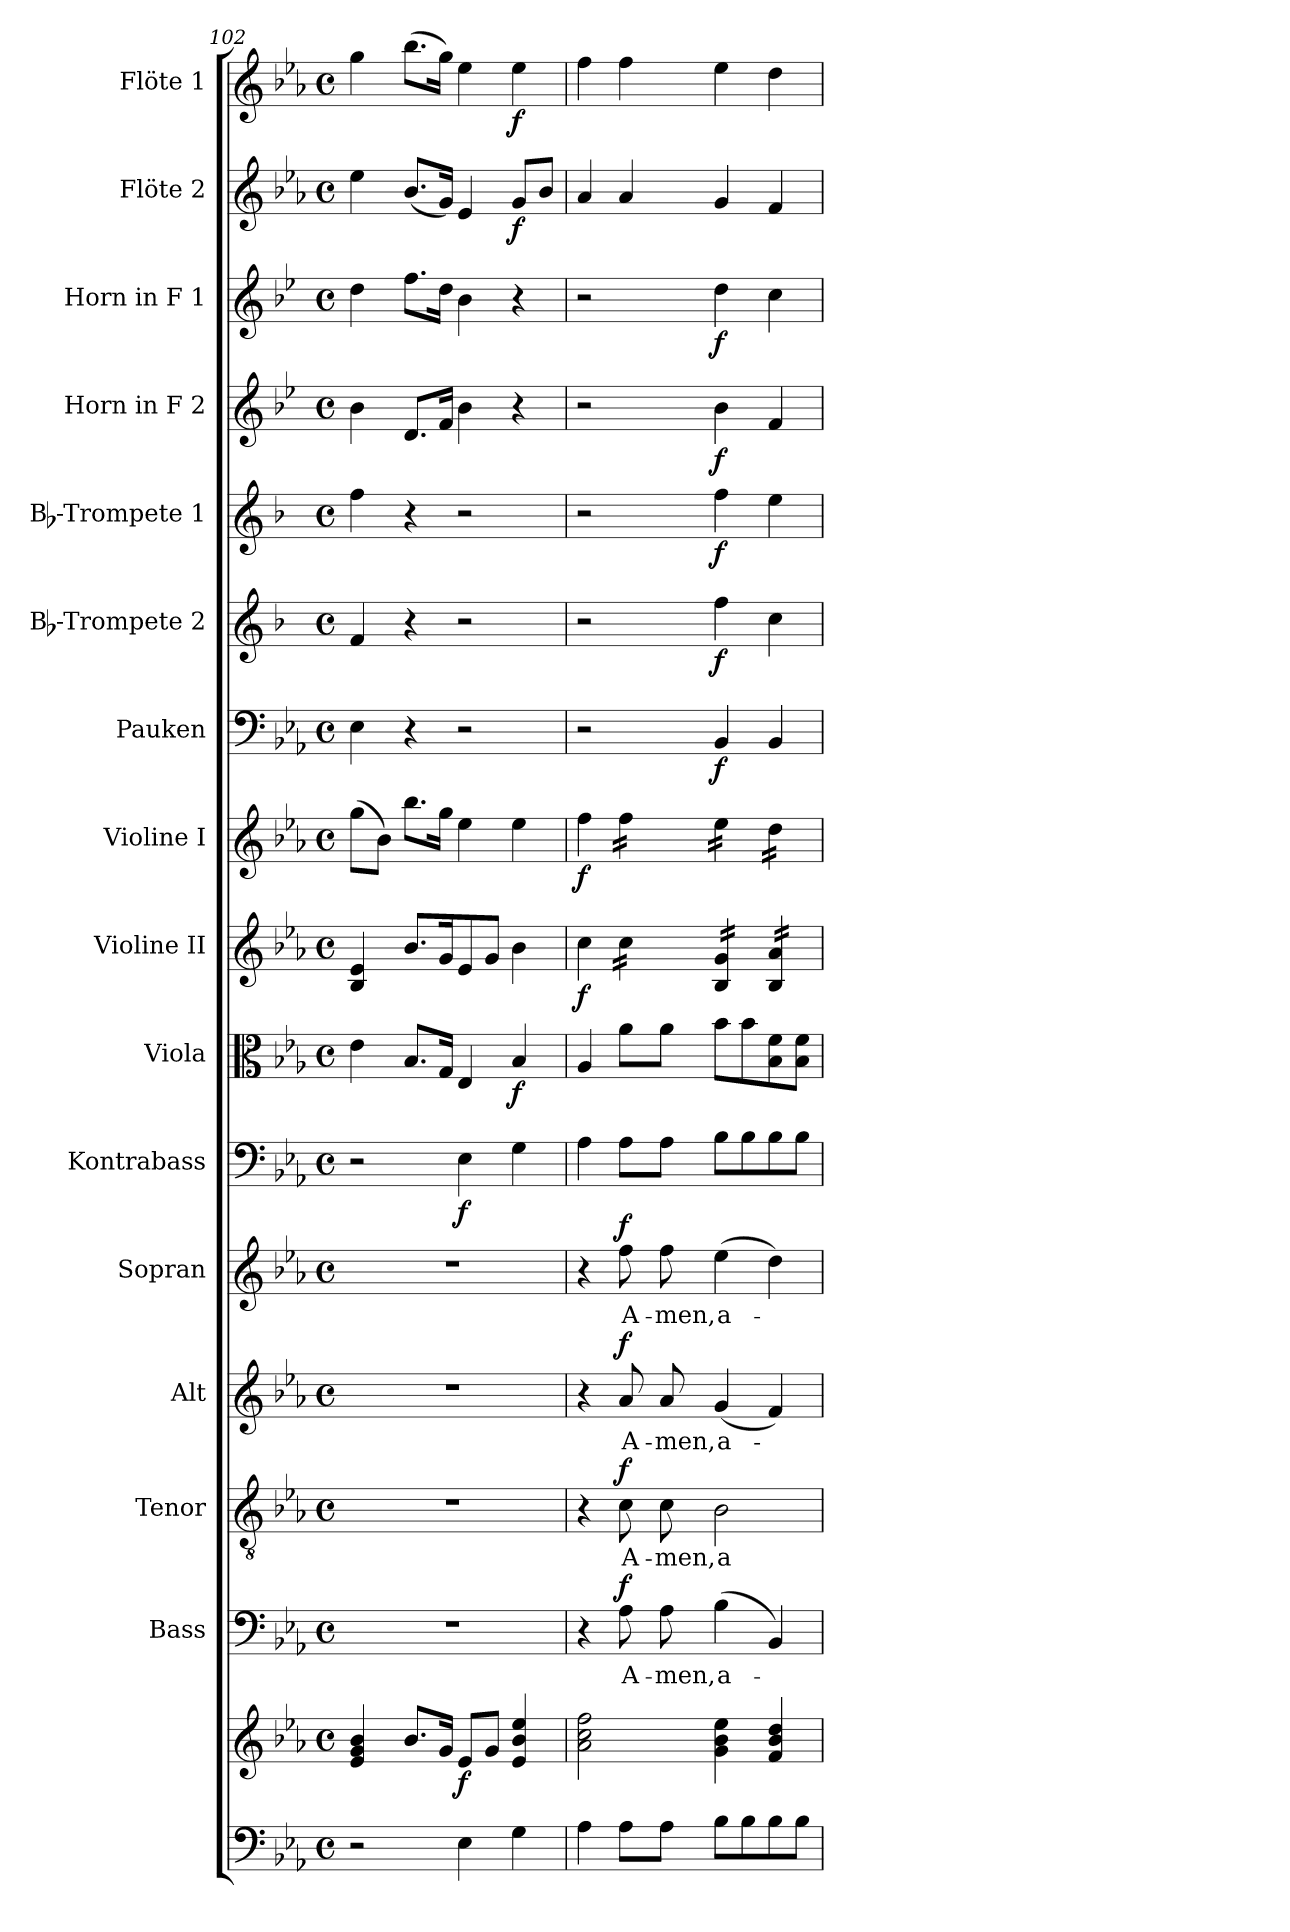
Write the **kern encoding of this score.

**kern	**kern	**dynam	**kern	**text	**dynam	**kern	**text	**dynam	**kern	**text	**dynam	**kern	**text	**dynam	**kern	**dynam	**kern	**dynam	**kern	**dynam	**kern	**dynam	**kern	**dynam	**kern	**dynam	**kern	**dynam	**kern	**dynam	**kern	**dynam	**kern	**dynam	**kern	**dynam
*part16	*part16	*part16	*part15	*part15	*part15	*part14	*part14	*part14	*part13	*part13	*part13	*part12	*part12	*part12	*part11	*part11	*part10	*part10	*part9	*part9	*part8	*part8	*part7	*part7	*part6	*part6	*part5	*part5	*part4	*part4	*part3	*part3	*part2	*part2	*part1	*part1
*staff17	*staff16	*staff16/17	*staff15	*staff15	*staff15	*staff14	*staff14	*staff14	*staff13	*staff13	*staff13	*staff12	*staff12	*staff12	*staff11	*staff11	*staff10	*staff10	*staff9	*staff9	*staff8	*staff8	*staff7	*staff7	*staff6	*staff6	*staff5	*staff5	*staff4	*staff4	*staff3	*staff3	*staff2	*staff2	*staff1	*staff1
*	*	*	*I"Bass	*	*	*I"Tenor	*	*	*I"Alt	*	*	*I"Sopran	*	*	*I"Kontrabass	*	*I"Viola	*	*I"Violine II	*	*I"Violine I	*	*I"Pauken	*	*I"Bb-Trompete 2	*	*I"Bb-Trompete 1	*	*I"Horn in F 2	*	*I"Horn in F 1	*	*I"Flöte 2	*	*I"Flöte 1	*
*	*	*	*I'B.	*	*	*I'T.	*	*	*I'A.	*	*	*I'S.	*	*	*I'Kb.	*	*I'Vla.	*	*I'Vl. II	*	*I'Vl. I	*	*I'Pk.	*	*I'Bb Trp. 2	*	*I'Bb Trp. 1	*	*	*	*	*	*I'Fl. 2	*	*I'Fl. 1	*
*clefF4	*clefG2	*	*clefF4	*	*	*clefGv2	*	*	*clefG2	*	*	*clefG2	*	*	*clefF4	*	*clefC3	*	*clefG2	*	*clefG2	*	*clefF4	*	*clefG2	*	*clefG2	*	*clefG2	*	*clefG2	*	*clefG2	*	*clefG2	*
*	*	*	*	*	*	*	*	*	*	*	*	*	*	*	*ITrd7c12	*	*	*	*	*	*	*	*	*	*ITrd1c2	*	*ITrd1c2	*	*ITrd4c7	*	*ITrd4c7	*	*	*	*	*
*k[b-e-a-]	*k[b-e-a-]	*	*k[b-e-a-]	*	*	*k[b-e-a-]	*	*	*k[b-e-a-]	*	*	*k[b-e-a-]	*	*	*k[b-e-a-]	*	*k[b-e-a-]	*	*k[b-e-a-]	*	*k[b-e-a-]	*	*k[b-e-a-]	*	*k[b-e-a-]	*	*k[b-e-a-]	*	*k[b-e-a-]	*	*k[b-e-a-]	*	*k[b-e-a-]	*	*k[b-e-a-]	*
*E-:	*E-:	*	*E-:	*	*	*E-:	*	*	*E-:	*	*	*E-:	*	*	*E-:	*	*E-:	*	*E-:	*	*E-:	*	*E-:	*	*E-:	*	*E-:	*	*E-:	*	*E-:	*	*E-:	*	*E-:	*
*M4/4	*M4/4	*	*M4/4	*	*	*M4/4	*	*	*M4/4	*	*	*M4/4	*	*	*M4/4	*	*M4/4	*	*M4/4	*	*M4/4	*	*M4/4	*	*M4/4	*	*M4/4	*	*M4/4	*	*M4/4	*	*M4/4	*	*M4/4	*
*met(c)	*met(c)	*	*met(c)	*	*	*met(c)	*	*	*met(c)	*	*	*met(c)	*	*	*met(c)	*	*met(c)	*	*met(c)	*	*met(c)	*	*met(c)	*	*met(c)	*	*met(c)	*	*met(c)	*	*met(c)	*	*met(c)	*	*met(c)	*
=102	=102	=102	=102	=102	=102	=102	=102	=102	=102	=102	=102	=102	=102	=102	=102	=102	=102	=102	=102	=102	=102	=102	=102	=102	=102	=102	=102	=102	=102	=102	=102	=102	=102	=102	=102	=102
2r	4e-/ 4g/ 4b-/	.	1r	.	.	1r	.	.	1r	.	.	1r	.	.	2r	.	4e-\	.	4B-/ 4e-/	.	(>8gg\L	.	4E-\	.	4e-/	.	4ee-\	.	4e-\	.	4g\	.	4ee-\	.	4gg\	.
.	.	.	.	.	.	.	.	.	.	.	.	.	.	.	.	.	.	.	.	.	8b-\J)	.	.	.	.	.	.	.	.	.	.	.	.	.	.	.
.	8.b-/L	.	.	.	.	.	.	.	.	.	.	.	.	.	.	.	8.B-/L	.	8.b-/L	.	8.bb-\L	.	4r	.	4r	.	4r	.	8.G/L	.	8.b-\L	.	(<8.b-/L	.	(>8.bb-\L	.
.	16g/Jk	.	.	.	.	.	.	.	.	.	.	.	.	.	.	.	16G/Jk	.	16g/k	.	16gg\Jk	.	.	.	.	.	.	.	16B-/Jk	.	16g\Jk	.	16g/Jk)	.	16gg\Jk)	.
!	!	!LO:DY:b	!	!	!	!	!	!	!	!	!	!	!	!	!	!LO:DY:b	!	!	!	!	!	!	!	!	!	!	!	!	!	!	!	!	!	!	!	!
4E-\	8e-/L	f	.	.	.	.	.	.	.	.	.	.	.	.	4EE-\	f	4E-/	.	8e-/	.	4ee-\	.	2r	.	2r	.	2r	.	4e-\	.	4e-\	.	4e-/	.	4ee-\	.
.	8g/J	.	.	.	.	.	.	.	.	.	.	.	.	.	.	.	.	.	8g/J	.	.	.	.	.	.	.	.	.	.	.	.	.	.	.	.	.
!	!	!	!	!	!	!	!	!	!	!	!	!	!	!	!	!	!	!LO:DY:b	!	!	!	!	!	!	!	!	!	!	!	!	!	!	!	!LO:DY:b	!	!LO:DY:b
4G\	4e-/ 4b-/ 4ee-/	.	.	.	.	.	.	.	.	.	.	.	.	.	4GG\	.	4B-/	f	4b-\	.	4ee-\	.	.	.	.	.	.	.	4r	.	4r	.	8g/L	f	4ee-\	f
.	.	.	.	.	.	.	.	.	.	.	.	.	.	.	.	.	.	.	.	.	.	.	.	.	.	.	.	.	.	.	.	.	8b-/J	.	.	.
=103	=103	=103	=103	=103	=103	=103	=103	=103	=103	=103	=103	=103	=103	=103	=103	=103	=103	=103	=103	=103	=103	=103	=103	=103	=103	=103	=103	=103	=103	=103	=103	=103	=103	=103	=103	=103
!	!	!	!	!	!	!	!	!	!	!	!	!	!	!	!	!	!	!	!	!LO:DY:b	!	!LO:DY:b	!	!	!	!	!	!	!	!	!	!	!	!	!	!
4A-\	2a-\ 2cc\ 2ff\	.	4r	.	.	4r	.	.	4r	.	.	4r	.	.	4AA-\	.	4A-/	.	4cc\	f	4ff\	f	2r	.	2r	.	2r	.	2r	.	2r	.	4a-/	.	4ff\	.
!	!	!	!	!LO:LY:b	!LO:DY:a	!	!LO:LY:b	!LO:DY:a	!	!LO:LY:b	!LO:DY:a	!	!LO:LY:b	!LO:DY:a	!	!	!	!	!	!	!	!	!	!	!	!	!	!	!	!	!	!	!	!	!	!
*	*	*	*	*	*	*	*	*	*	*	*	*	*	*	*	*	*	*	*tremolo	*	*	*	*	*	*	*	*	*	*	*	*	*	*	*	*	*
*	*	*	*	*	*	*	*	*	*	*	*	*	*	*	*	*	*	*	*	*	*tremolo	*	*	*	*	*	*	*	*	*	*	*	*	*	*	*
8A-\L	.	.	8A-\	A-	f	8c\	A-	f	8a-/	A-	f	8ff\	A-	f	8AA-\L	.	8a-\L	.	16cc\LL	.	16ff\LL	.	.	.	.	.	.	.	.	.	.	.	4a-/	.	4ff\	.
.	.	.	.	.	.	.	.	.	.	.	.	.	.	.	.	.	.	.	16cc\	.	16ff\	.	.	.	.	.	.	.	.	.	.	.	.	.	.	.
!	!	!	!	!LO:LY:b	!	!	!LO:LY:b	!	!	!LO:LY:b	!	!	!LO:LY:b	!	!	!	!	!	!	!	!	!	!	!	!	!	!	!	!	!	!	!	!	!	!	!
8A-\J	.	.	8A-\	-men,	.	8c\	-men,	.	8a-/	-men,	.	8ff\	-men,	.	8AA-\J	.	8a-\J	.	16cc\	.	16ff\	.	.	.	.	.	.	.	.	.	.	.	.	.	.	.
.	.	.	.	.	.	.	.	.	.	.	.	.	.	.	.	.	.	.	16cc\JJ	.	16ff\JJ	.	.	.	.	.	.	.	.	.	.	.	.	.	.	.
!	!	!	!	!LO:LY:b	!	!	!LO:LY:b	!	!	!LO:LY:b	!	!	!LO:LY:b	!	!	!	!	!	!	!	!	!	!	!LO:DY:b	!	!LO:DY:b	!	!LO:DY:b	!	!LO:DY:b	!	!LO:DY:b	!	!	!	!
8B-\L	4g\ 4b-\ 4ee-\	.	(>4B-\	a-	.	2B-\	a-	.	(<4g/	a-	.	(>4ee-\	a-	.	8BB-\L	.	8b-\L	.	16B-/ 16g/LL	.	16ee-\LL	.	4BB-/	f	4ee-\	f	4ee-\	f	4e-\	f	4g\	f	4g/	.	4ee-\	.
.	.	.	.	.	.	.	.	.	.	.	.	.	.	.	.	.	.	.	16B-/ 16g/	.	16ee-\	.	.	.	.	.	.	.	.	.	.	.	.	.	.	.
8B-\	.	.	.	.	.	.	.	.	.	.	.	.	.	.	8BB-\	.	8b-\	.	16B-/ 16g/	.	16ee-\	.	.	.	.	.	.	.	.	.	.	.	.	.	.	.
.	.	.	.	.	.	.	.	.	.	.	.	.	.	.	.	.	.	.	16B-/ 16g/JJ	.	16ee-\JJ	.	.	.	.	.	.	.	.	.	.	.	.	.	.	.
8B-\	4f/ 4b-/ 4dd/	.	4BB-/)	.	.	.	.	.	4f/)	.	.	4dd\)	.	.	8BB-\	.	8B-\ 8f\	.	16B-/ 16a-/LL	.	16dd\LL	.	4BB-/	.	4b-\	.	4dd\	.	4B-/	.	4f\	.	4f/	.	4dd\	.
.	.	.	.	.	.	.	.	.	.	.	.	.	.	.	.	.	.	.	16B-/ 16a-/	.	16dd\	.	.	.	.	.	.	.	.	.	.	.	.	.	.	.
8B-\J	.	.	.	.	.	.	.	.	.	.	.	.	.	.	8BB-\J	.	8B-\ 8f\J	.	16B-/ 16a-/	.	16dd\	.	.	.	.	.	.	.	.	.	.	.	.	.	.	.
.	.	.	.	.	.	.	.	.	.	.	.	.	.	.	.	.	.	.	16B-/ 16a-/JJ	.	16dd\JJ	.	.	.	.	.	.	.	.	.	.	.	.	.	.	.
*	*	*	*	*	*	*	*	*	*	*	*	*	*	*	*	*	*	*	*	*	*Xtremolo	*	*	*	*	*	*	*	*	*	*	*	*	*	*	*
*	*	*	*	*	*	*	*	*	*	*	*	*	*	*	*	*	*	*	*Xtremolo	*	*	*	*	*	*	*	*	*	*	*	*	*	*	*	*	*
=	=	=	=	=	=	=	=	=	=	=	=	=	=	=	=	=	=	=	=	=	=	=	=	=	=	=	=	=	=	=	=	=	=	=	=	=
*-	*-	*-	*-	*-	*-	*-	*-	*-	*-	*-	*-	*-	*-	*-	*-	*-	*-	*-	*-	*-	*-	*-	*-	*-	*-	*-	*-	*-	*-	*-	*-	*-	*-	*-	*-	*-
